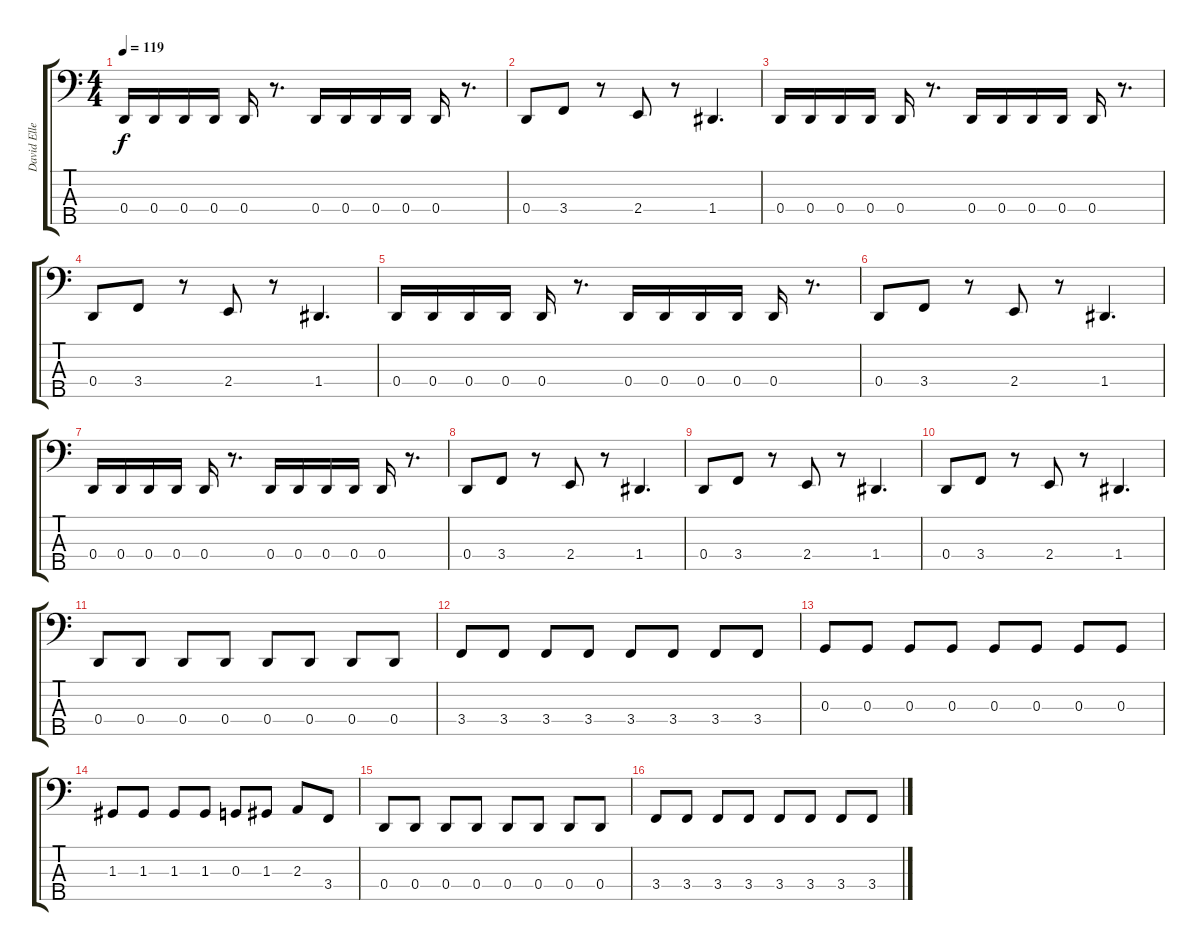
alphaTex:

\track ("David Ellefson" "David Elle") {instrument acousticguitarnylon}
\staff {score tabs}
\tuning (F2 C2 G1 D1 A0) {hide}
\ts (4 4)
\tempo 119
\clef f4
\ks c
0.4.16{dy f} 0.4.16 0.4.16 0.4.16 0.4.16 r.8{d} 0.4.16 0.4.16 0.4.16 0.4.16 0.4.16 r.8{d} |
0.4.8 3.4.8 r.8 2.4.8 r.8 1.4.4{d} |
0.4.16 0.4.16 0.4.16 0.4.16 0.4.16 r.8{d} 0.4.16 0.4.16 0.4.16 0.4.16 0.4.16 r.8{d} |
0.4.8 3.4.8 r.8 2.4.8 r.8 1.4.4{d} |
0.4.16 0.4.16 0.4.16 0.4.16 0.4.16 r.8{d} 0.4.16 0.4.16 0.4.16 0.4.16 0.4.16 r.8{d} |
0.4.8 3.4.8 r.8 2.4.8 r.8 1.4.4{d} |
0.4.16 0.4.16 0.4.16 0.4.16 0.4.16 r.8{d} 0.4.16 0.4.16 0.4.16 0.4.16 0.4.16 r.8{d} |
0.4.8 3.4.8 r.8 2.4.8 r.8 1.4.4{d} |
0.4.8 3.4.8 r.8 2.4.8 r.8 1.4.4{d} |
0.4.8 3.4.8 r.8 2.4.8 r.8 1.4.4{d} |
0.4.8 0.4.8 0.4.8 0.4.8 0.4.8 0.4.8 0.4.8 0.4.8 |
3.4.8 3.4.8 3.4.8 3.4.8 3.4.8 3.4.8 3.4.8 3.4.8 |
0.3.8 0.3.8 0.3.8 0.3.8 0.3.8 0.3.8 0.3.8 0.3.8 |
1.3.8 1.3.8 1.3.8 1.3.8 0.3.8 1.3.8 2.3.8 3.4.8 |
0.4.8 0.4.8 0.4.8 0.4.8 0.4.8 0.4.8 0.4.8 0.4.8 |
3.4.8 3.4.8 3.4.8 3.4.8 3.4.8 3.4.8 3.4.8 3.4.8
